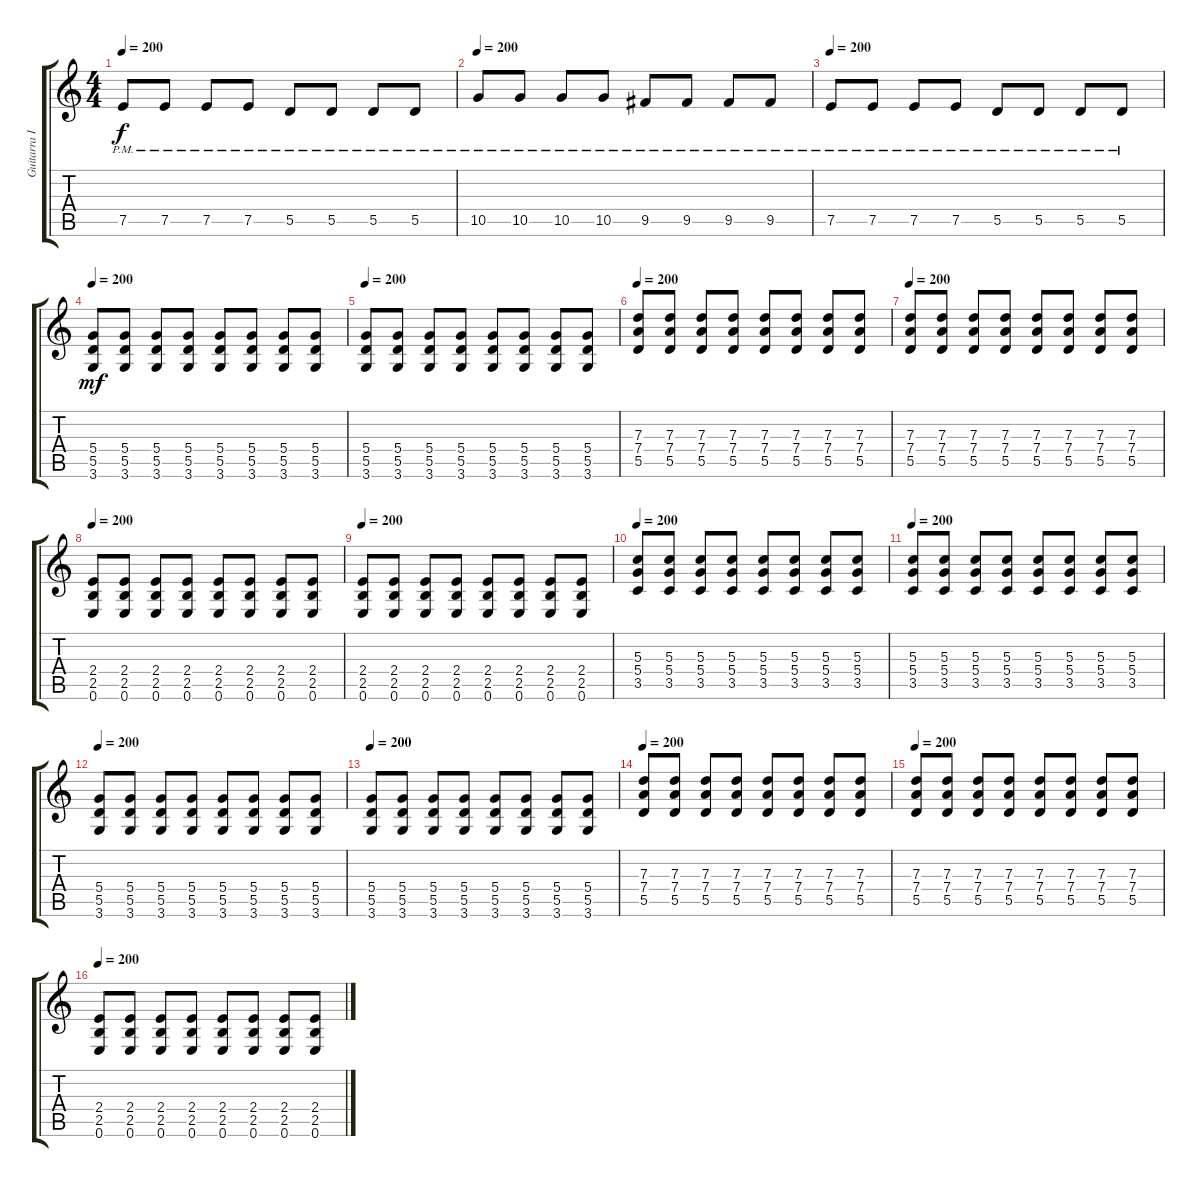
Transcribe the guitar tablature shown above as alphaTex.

\track ("Guitarra II" "Guitarra I") {instrument distortionguitar}
\staff {score tabs}
\tuning (E4 B3 G3 D3 A2 E2) {hide}
\ts (4 4)
\tempo 200
\clef g2
\ks c
7.5{pm}.8{dy f} 7.5{pm}.8 7.5{pm}.8 7.5{pm}.8 5.5{pm}.8 5.5{pm}.8 5.5{pm}.8 5.5{pm}.8 |
\tempo 200
10.5{pm}.8 10.5{pm}.8 10.5{pm}.8 10.5{pm}.8 9.5{pm}.8 9.5{pm}.8 9.5{pm}.8 9.5{pm}.8 |
\tempo 200
7.5{pm}.8 7.5{pm}.8 7.5{pm}.8 7.5{pm}.8 5.5{pm}.8 5.5{pm}.8 5.5{pm}.8 5.5{pm}.8 |
\tempo 200
(5.4 5.5 3.6).8{dy mf} (5.4 5.5 3.6).8 (5.4 5.5 3.6).8 (5.4 5.5 3.6).8 (5.4 5.5 3.6).8 (5.4 5.5 3.6).8 (5.4 5.5 3.6).8 (5.4 5.5 3.6).8 |
\tempo 200
(5.4 5.5 3.6).8 (5.4 5.5 3.6).8 (5.4 5.5 3.6).8 (5.4 5.5 3.6).8 (5.4 5.5 3.6).8 (5.4 5.5 3.6).8 (5.4 5.5 3.6).8 (5.4 5.5 3.6).8 |
\tempo 200
(7.3 7.4 5.5).8 (7.3 7.4 5.5).8 (7.3 7.4 5.5).8 (7.3 7.4 5.5).8 (7.3 7.4 5.5).8 (7.3 7.4 5.5).8 (7.3 7.4 5.5).8 (7.3 7.4 5.5).8 |
\tempo 200
(7.3 7.4 5.5).8 (7.3 7.4 5.5).8 (7.3 7.4 5.5).8 (7.3 7.4 5.5).8 (7.3 7.4 5.5).8 (7.3 7.4 5.5).8 (7.3 7.4 5.5).8 (7.3 7.4 5.5).8 |
\tempo 200
(2.4 2.5 0.6).8 (2.4 2.5 0.6).8 (2.4 2.5 0.6).8 (2.4 2.5 0.6).8 (2.4 2.5 0.6).8 (2.4 2.5 0.6).8 (2.4 2.5 0.6).8 (2.4 2.5 0.6).8 |
\tempo 200
(2.4 2.5 0.6).8 (2.4 2.5 0.6).8 (2.4 2.5 0.6).8 (2.4 2.5 0.6).8 (2.4 2.5 0.6).8 (2.4 2.5 0.6).8 (2.4 2.5 0.6).8 (2.4 2.5 0.6).8 |
\tempo 200
(5.3 5.4 3.5).8 (5.3 5.4 3.5).8 (5.3 5.4 3.5).8 (5.3 5.4 3.5).8 (5.3 5.4 3.5).8 (5.3 5.4 3.5).8 (5.3 5.4 3.5).8 (5.3 5.4 3.5).8 |
\tempo 200
(5.3 5.4 3.5).8 (5.3 5.4 3.5).8 (5.3 5.4 3.5).8 (5.3 5.4 3.5).8 (5.3 5.4 3.5).8 (5.3 5.4 3.5).8 (5.3 5.4 3.5).8 (5.3 5.4 3.5).8 |
\tempo 200
(5.4 5.5 3.6).8 (5.4 5.5 3.6).8 (5.4 5.5 3.6).8 (5.4 5.5 3.6).8 (5.4 5.5 3.6).8 (5.4 5.5 3.6).8 (5.4 5.5 3.6).8 (5.4 5.5 3.6).8 |
\tempo 200
(5.4 5.5 3.6).8 (5.4 5.5 3.6).8 (5.4 5.5 3.6).8 (5.4 5.5 3.6).8 (5.4 5.5 3.6).8 (5.4 5.5 3.6).8 (5.4 5.5 3.6).8 (5.4 5.5 3.6).8 |
\tempo 200
(7.3 7.4 5.5).8 (7.3 7.4 5.5).8 (7.3 7.4 5.5).8 (7.3 7.4 5.5).8 (7.3 7.4 5.5).8 (7.3 7.4 5.5).8 (7.3 7.4 5.5).8 (7.3 7.4 5.5).8 |
\tempo 200
(7.3 7.4 5.5).8 (7.3 7.4 5.5).8 (7.3 7.4 5.5).8 (7.3 7.4 5.5).8 (7.3 7.4 5.5).8 (7.3 7.4 5.5).8 (7.3 7.4 5.5).8 (7.3 7.4 5.5).8 |
\tempo 200
(2.4 2.5 0.6).8 (2.4 2.5 0.6).8 (2.4 2.5 0.6).8 (2.4 2.5 0.6).8 (2.4 2.5 0.6).8 (2.4 2.5 0.6).8 (2.4 2.5 0.6).8 (2.4 2.5 0.6).8
